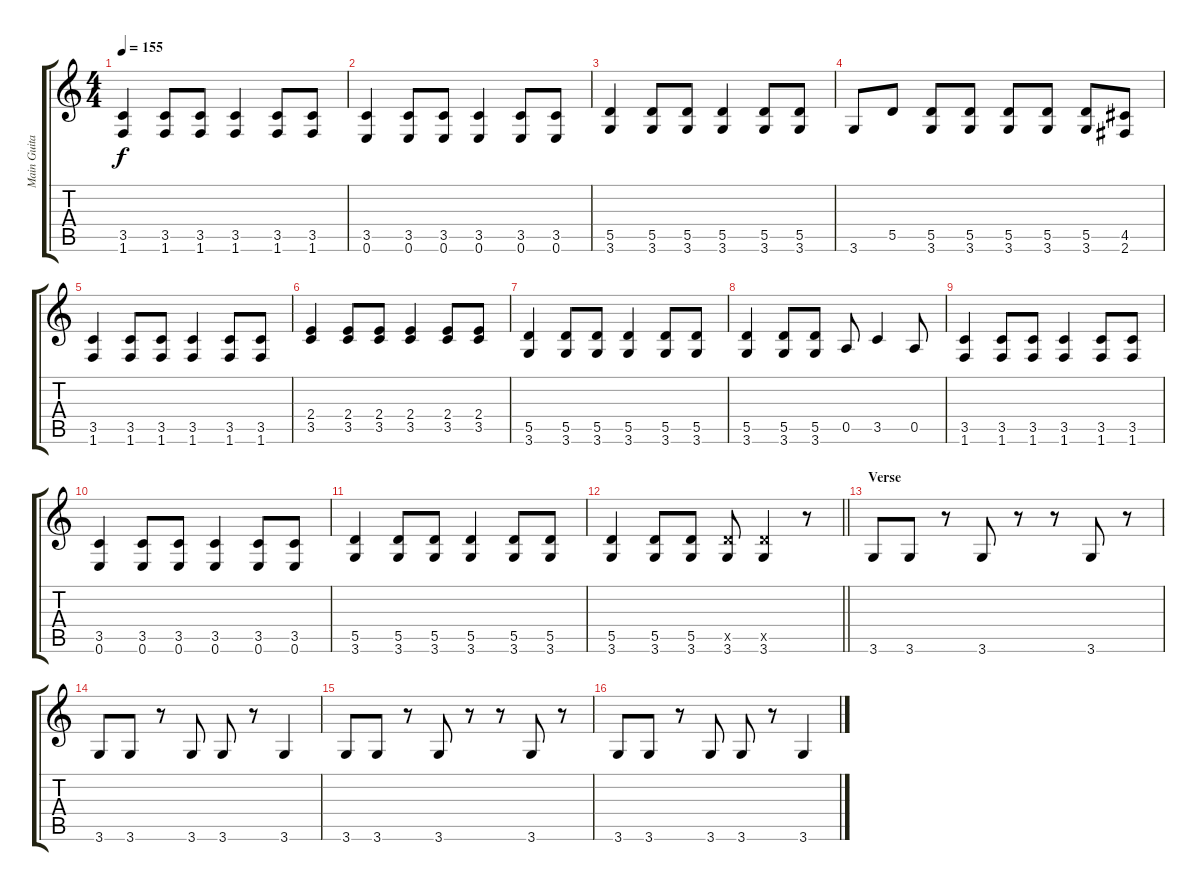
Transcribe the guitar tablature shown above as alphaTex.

\track ("Main Guitar" "Main Guita") {instrument overdrivenguitar}
\staff {score tabs}
\tuning (E4 B3 G3 D3 A2 E2) {hide}
\ts (4 4)
\tempo 155
\clef g2
\ks c
(3.5 1.6).4{dy f} (3.5 1.6).8 (3.5 1.6).8 (3.5 1.6).4 (3.5 1.6).8 (3.5 1.6).8 |
(3.5 0.6).4 (3.5 0.6).8 (3.5 0.6).8 (3.5 0.6).4 (3.5 0.6).8 (3.5 0.6).8 |
(5.5 3.6).4 (5.5 3.6).8 (5.5 3.6).8 (5.5 3.6).4 (5.5 3.6).8 (5.5 3.6).8 |
3.6.8 5.5.8 (5.5 3.6).8 (5.5 3.6).8 (5.5 3.6).8 (5.5 3.6).8 (5.5 3.6).8 (4.5 2.6).8 |
(3.5 1.6).4 (3.5 1.6).8 (3.5 1.6).8 (3.5 1.6).4 (3.5 1.6).8 (3.5 1.6).8 |
(2.4 3.5).4 (2.4 3.5).8 (2.4 3.5).8 (2.4 3.5).4 (2.4 3.5).8 (2.4 3.5).8 |
(5.5 3.6).4 (5.5 3.6).8 (5.5 3.6).8 (5.5 3.6).4 (5.5 3.6).8 (5.5 3.6).8 |
(5.5 3.6).4 (5.5 3.6).8 (5.5 3.6).8 0.5.8 3.5.4 0.5.8 |
(3.5 1.6).4 (3.5 1.6).8 (3.5 1.6).8 (3.5 1.6).4 (3.5 1.6).8 (3.5 1.6).8 |
(3.5 0.6).4 (3.5 0.6).8 (3.5 0.6).8 (3.5 0.6).4 (3.5 0.6).8 (3.5 0.6).8 |
(5.5 3.6).4 (5.5 3.6).8 (5.5 3.6).8 (5.5 3.6).4 (5.5 3.6).8 (5.5 3.6).8 |
\barLineRight lightlight
(5.5 3.6).4 (5.5 3.6).8 (5.5 3.6).8 (5.5{x} 3.6).8 (5.5{x} 3.6).4 r.8 |
\section ("" "Verse")
3.6.8 3.6.8 r.8 3.6.8 r.8 r.8 3.6.8 r.8 |
3.6.8 3.6.8 r.8 3.6.8 3.6.8 r.8 3.6.4 |
3.6.8 3.6.8 r.8 3.6.8 r.8 r.8 3.6.8 r.8 |
3.6.8 3.6.8 r.8 3.6.8 3.6.8 r.8 3.6.4
